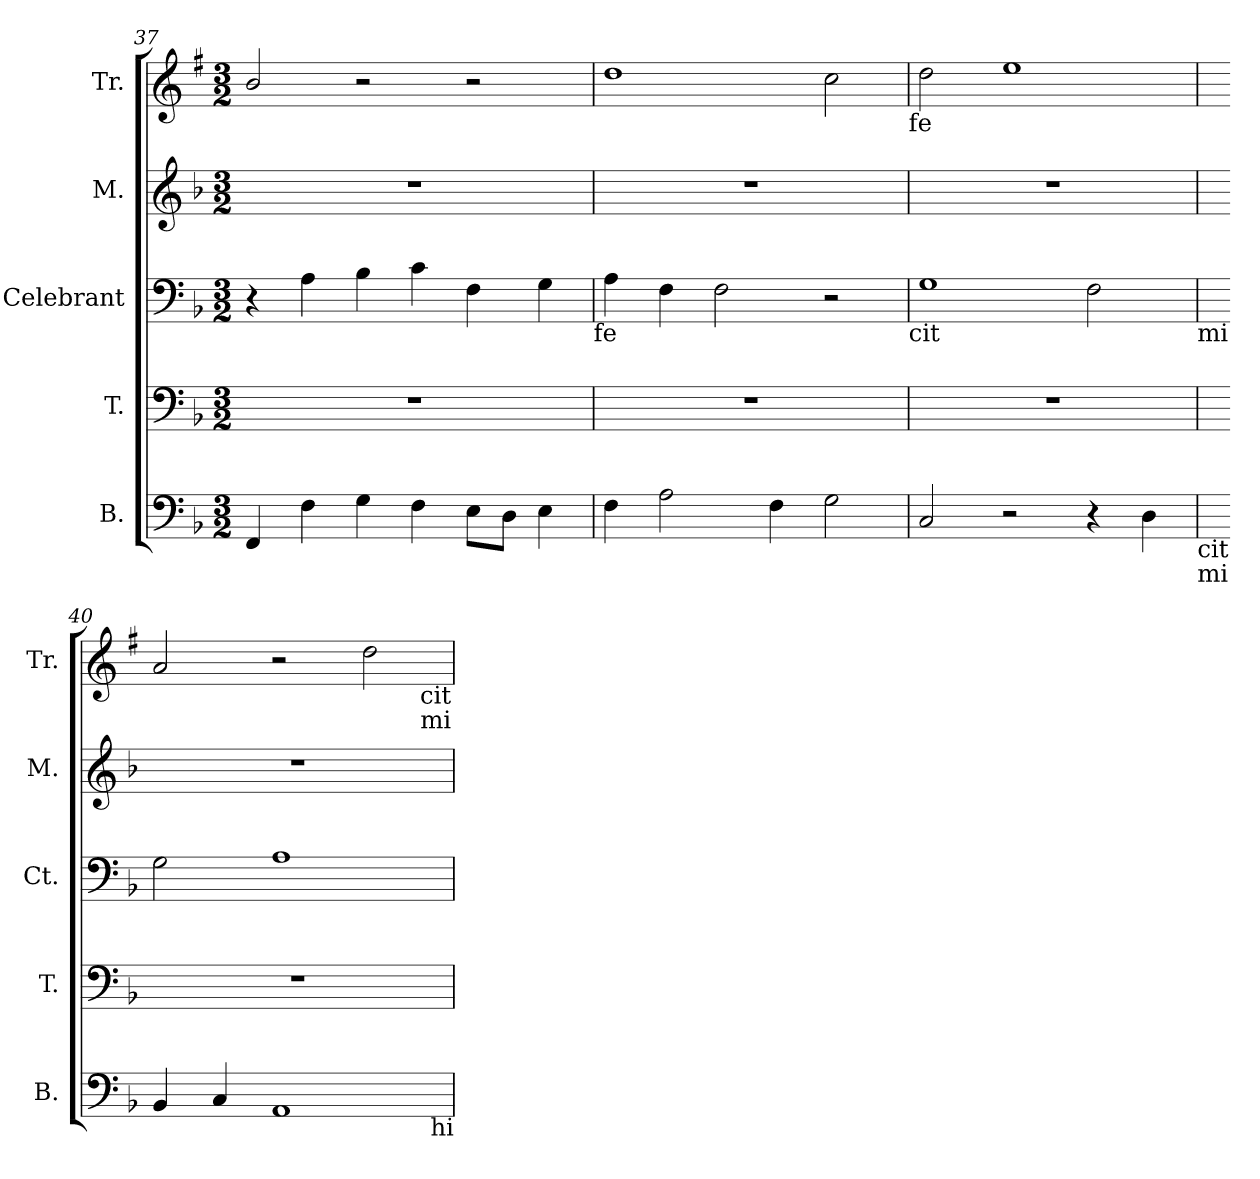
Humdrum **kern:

**kern	**kern	**kern	**kern	**kern
*part5	*part4	*part3	*part2	*part1
*staff5	*staff4	*staff3	*staff2	*staff1
*I"B.	*I"T.	*I"Celebrant	*I"M.	*I"Tr.
*I'B.	*I'T.	*I'Ct.	*I'M.	*I'Tr.
*clefF4	*clefF4	*clefF4	*clefG2	*clefG2
*	*	*	*	*ITrd1c2
*k[b-]	*k[b-]	*k[b-]	*k[b-]	*k[b-]
*F:	*F:	*F:	*F:	*F:
*M3/2	*M3/2	*M3/2	*M3/2	*M3/2
=37	=37	=37	=37	=37
4FF/	1.r	4r	1.r	2a/
4F\	.	4A\	.	.
4G\	.	4B-\	.	2r
4F\	.	4c\	.	.
8E\L	.	4F\	.	2r
8D\J	.	.	.	.
4E\	.	4G\	.	.
!	!	!LO:TX:b:t=fe	!	!
!!LO:LB:g=z
=38	=38	=38	=38	=38
4F\	1.r	4A\	1.r	1cc
2A\	.	4F\	.	.
.	.	2F\	.	.
4F\	.	.	.	.
2G\	.	2r	.	2b-\
!	!	!	!	!LO:TX:b:t=fe
!	!	!LO:TX:b:t=cit	!	!
=39	=39	=39	=39	=39
2C/	1.r	1G	1.r	2cc\
2r	.	.	.	1dd
4r	.	2F\	.	.
4D\	.	.	.	.
!	!	!LO:TX:b:t=mi	!	!
!LO:TX:b:t=cit	!	!	!	!
!LO:TX:b:t=mi	!	!	!	!
=40	=40	=40	=40	=40
4BB-/	1.r	2G\	1.r	2g/
4C/	.	.	.	.
1AA	.	1A	.	2r
.	.	.	.	2cc\
!	!	!	!	!LO:TX:b:t=cit
!	!	!	!	!LO:TX:b:t=mi
!LO:TX:b:t=hi	!	!	!	!
=	=	=	=	=
*-	*-	*-	*-	*-
